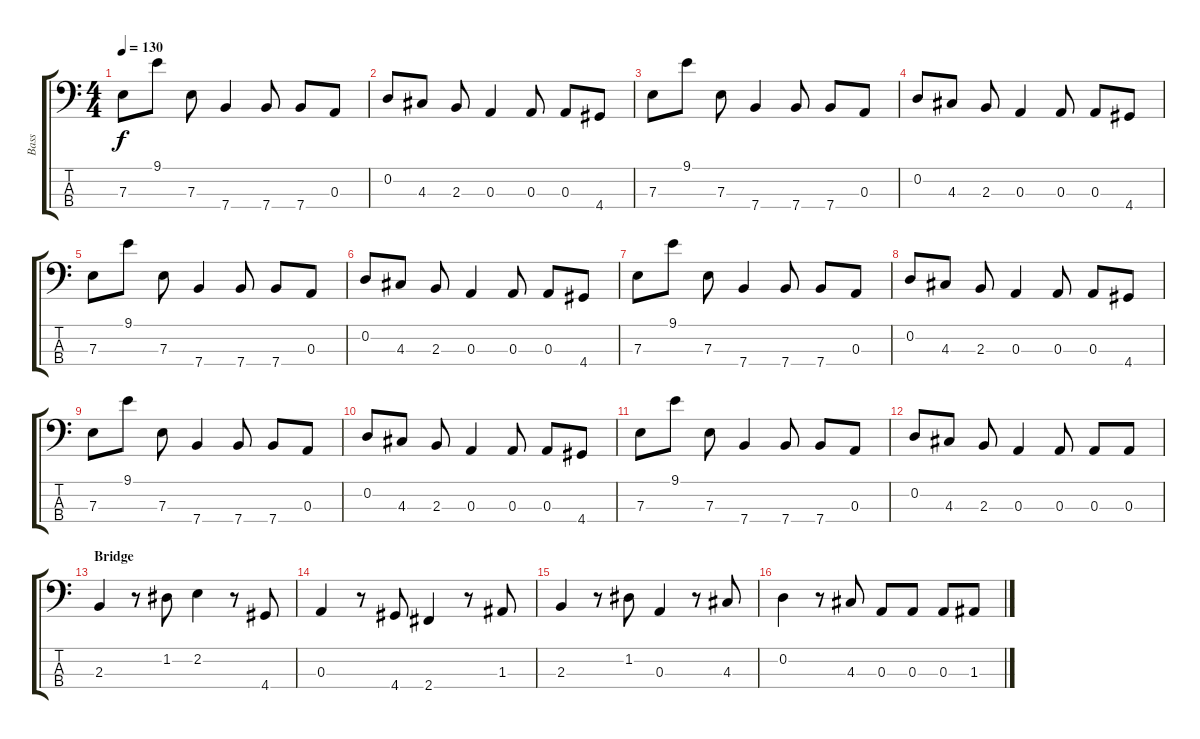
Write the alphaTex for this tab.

\track ("Bass" "Bass") {instrument electricbassfinger}
\staff {score tabs}
\tuning (G2 D2 A1 E1) {hide}
\ts (4 4)
\tempo 130
\clef f4
\ks c
7.3.8{dy f} 9.1.8 7.3.8 7.4.4 7.4.8 7.4.8 0.3.8 |
0.2.8 4.3.8 2.3.8 0.3.4 0.3.8 0.3.8 4.4.8 |
7.3.8 9.1.8 7.3.8 7.4.4 7.4.8 7.4.8 0.3.8 |
0.2.8 4.3.8 2.3.8 0.3.4 0.3.8 0.3.8 4.4.8 |
7.3.8 9.1.8 7.3.8 7.4.4 7.4.8 7.4.8 0.3.8 |
0.2.8 4.3.8 2.3.8 0.3.4 0.3.8 0.3.8 4.4.8 |
7.3.8 9.1.8 7.3.8 7.4.4 7.4.8 7.4.8 0.3.8 |
0.2.8 4.3.8 2.3.8 0.3.4 0.3.8 0.3.8 4.4.8 |
7.3.8 9.1.8 7.3.8 7.4.4 7.4.8 7.4.8 0.3.8 |
0.2.8 4.3.8 2.3.8 0.3.4 0.3.8 0.3.8 4.4.8 |
7.3.8 9.1.8 7.3.8 7.4.4 7.4.8 7.4.8 0.3.8 |
0.2.8 4.3.8 2.3.8 0.3.4 0.3.8 0.3.8 0.3.8 |
\section ("" "Bridge")
2.3.4 r.8 1.2.8 2.2.4 r.8 4.4.8 |
0.3.4 r.8 4.4.8 2.4.4 r.8 1.3.8 |
2.3.4 r.8 1.2.8 0.3.4 r.8 4.3.8 |
0.2.4 r.8 4.3.8 0.3.8 0.3.8 0.3.8 1.3.8
